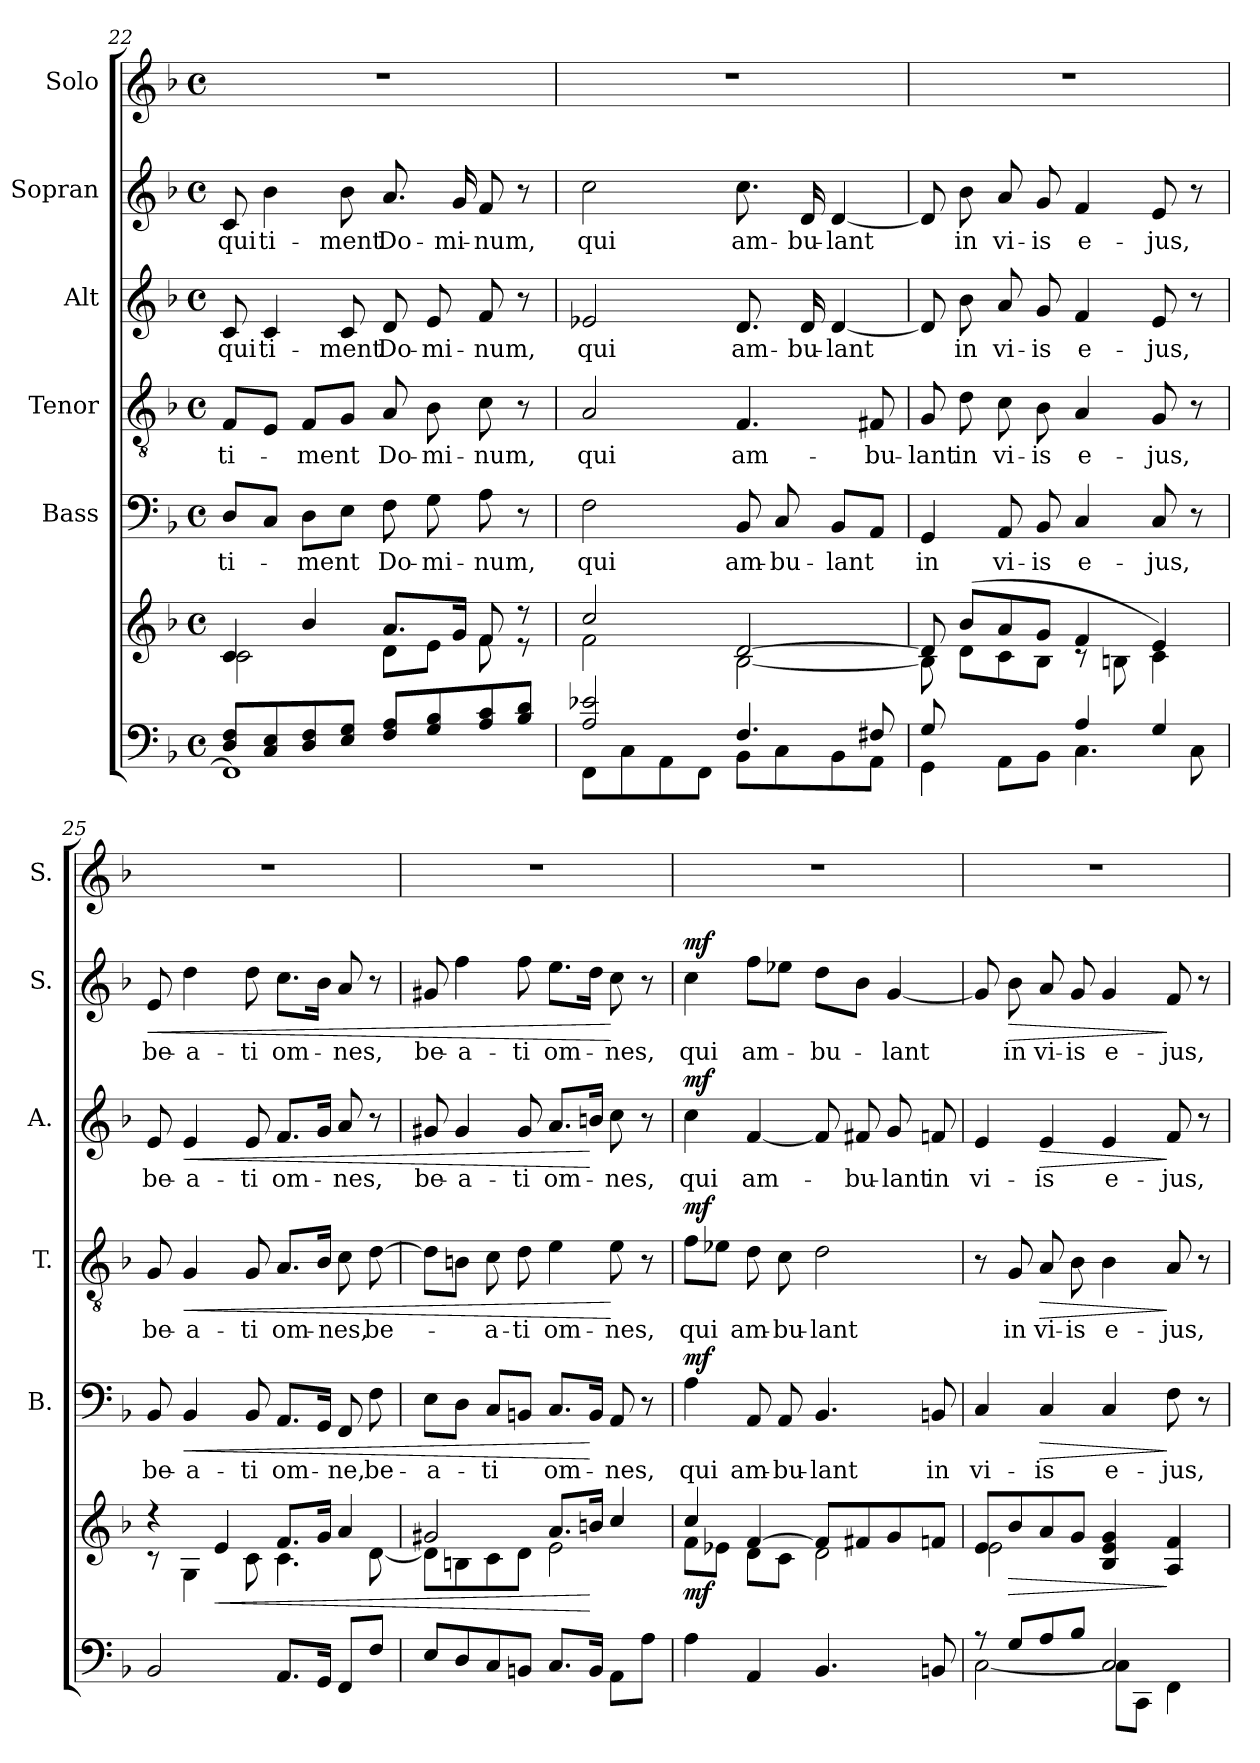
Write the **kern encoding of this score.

**kern	**kern	**dynam	**kern	**text	**dynam	**kern	**text	**dynam	**kern	**text	**dynam	**kern	**text	**dynam	**kern
*part6	*part6	*part6	*part5	*part5	*part5	*part4	*part4	*part4	*part3	*part3	*part3	*part2	*part2	*part2	*part1
*staff7	*staff6	*staff6/7	*staff5	*staff5	*staff5	*staff4	*staff4	*staff4	*staff3	*staff3	*staff3	*staff2	*staff2	*staff2	*staff1
*	*	*	*I"Bass	*	*	*I"Tenor	*	*	*I"Alt	*	*	*I"Sopran	*	*	*I"Solo
*	*	*	*I'B.	*	*	*I'T.	*	*	*I'A.	*	*	*I'S.	*	*	*I'S.
!!LO:LB:g=z
*clefF4	*clefG2	*	*clefF4	*	*	*clefGv2	*	*	*clefG2	*	*	*clefG2	*	*	*clefG2
*k[b-]	*k[b-]	*	*k[b-]	*	*	*k[b-]	*	*	*k[b-]	*	*	*k[b-]	*	*	*k[b-]
*F:	*F:	*	*F:	*	*	*F:	*	*	*F:	*	*	*F:	*	*	*F:
*M4/4	*M4/4	*	*M4/4	*	*	*M4/4	*	*	*M4/4	*	*	*M4/4	*	*	*M4/4
*met(c)	*met(c)	*	*met(c)	*	*	*met(c)	*	*	*met(c)	*	*	*met(c)	*	*	*met(c)
=22	=22	=22	=22	=22	=22	=22	=22	=22	=22	=22	=22	=22	=22	=22	=22
*^	*^	*	*	*	*	*	*	*	*	*	*	*	*	*	*
!	!	!	!	!	!	!LO:LY:b	!	!	!LO:LY:b	!	!	!LO:LY:b	!	!	!LO:LY:b	!	!
8D/ 8F/L	1FF]	4c/	2c\	.	8D/L	ti-	.	8F/L	ti-	.	8c/	qui	.	8c/	qui	.	1r
!	!	!	!	!	!	!	!	!	!	!	!	!LO:LY:b	!	!	!LO:LY:b	!	!
8C/ 8E/	.	.	.	.	8C/J	.	.	8E/J	.	.	4c/	ti-	.	4b-\	ti-	.	.
!	!	!	!	!	!	!LO:LY:b	!	!	!LO:LY:b	!	!	!	!	!	!	!	!
8D/ 8F/	.	4b-/	.	.	8D\L	-ment	.	8F/L	-ment	.	.	.	.	.	.	.	.
!	!	!	!	!	!	!	!	!	!	!	!	!LO:LY:b	!	!	!LO:LY:b	!	!
8E/ 8G/J	.	.	.	.	8E\J	.	.	8G/J	.	.	8c/	-ment	.	8b-\	-ment	.	.
!	!	!	!	!	!	!LO:LY:b	!	!	!LO:LY:b	!	!	!LO:LY:b	!	!	!LO:LY:b	!	!
8F/ 8A/L	.	8.a/L	8d\L	.	8F\	Do-	.	8A/	Do-	.	8d/	Do-	.	8.a/	Do-	.	.
!	!	!	!	!	!	!LO:LY:b	!	!	!LO:LY:b	!	!	!LO:LY:b	!	!	!	!	!
8G/ 8B-/	.	.	8e\J	.	8G\	-mi-	.	8B-\	-mi-	.	8e/	-mi-	.	.	.	.	.
!	!	!	!	!	!	!	!	!	!	!	!	!	!	!	!LO:LY:b	!	!
.	.	16g/Jk	.	.	.	.	.	.	.	.	.	.	.	16g/	-mi-	.	.
!	!	!	!	!	!	!LO:LY:b	!	!	!LO:LY:b	!	!	!LO:LY:b	!	!	!LO:LY:b	!	!
8A/ 8c/	.	8f/	8f\	.	8A\	-num,	.	8c\	-num,	.	8f/	-num,	.	8f/	-num,	.	.
8B-/ 8d/J	.	8r	8r	.	8r	.	.	8r	.	.	8r	.	.	8r	.	.	.
=23	=23	=23	=23	=23	=23	=23	=23	=23	=23	=23	=23	=23	=23	=23	=23	=23	=23
!	!	!	!	!	!	!LO:LY:b	!	!	!LO:LY:b	!	!	!LO:LY:b	!	!	!LO:LY:b	!	!
2A/ 2e-X/	8FF\L	2cc/	2f\	.	2F\	qui	.	2A/	qui	.	2e-X/	qui	.	2cc\	qui	.	1r
.	8C\	.	.	.	.	.	.	.	.	.	.	.	.	.	.	.	.
.	8AA\	.	.	.	.	.	.	.	.	.	.	.	.	.	.	.	.
.	8FF\J	.	.	.	.	.	.	.	.	.	.	.	.	.	.	.	.
!	!	!	!	!	!	!LO:LY:b	!	!	!LO:LY:b	!	!	!LO:LY:b	!	!	!LO:LY:b	!	!
4.F/	8BB-\L	[>2d/	[<2B-\	.	8BB-/	am-	.	4.F/	am-	.	8.d/	am-	.	8.cc\	am-	.	.
!	!	!	!	!	!	!LO:LY:b	!	!	!	!	!	!	!	!	!	!	!
.	8C\	.	.	.	8C/	-bu-	.	.	.	.	.	.	.	.	.	.	.
!	!	!	!	!	!	!	!	!	!	!	!	!LO:LY:b	!	!	!LO:LY:b	!	!
.	.	.	.	.	.	.	.	.	.	.	16d/	-bu-	.	16d/	-bu-	.	.
!	!	!	!	!	!	!LO:LY:b	!	!	!	!	!	!LO:LY:b	!	!	!LO:LY:b	!	!
.	8BB-\	.	.	.	8BB-/L	-lant	.	.	.	.	[4d/	-lant	.	[4d/	-lant	.	.
!	!	!	!	!	!	!	!	!	!LO:LY:b	!	!	!	!	!	!	!	!
8F#X/	8AA\J	.	.	.	8AA/J	.	.	8F#X/	-bu-	.	.	.	.	.	.	.	.
=24	=24	=24	=24	=24	=24	=24	=24	=24	=24	=24	=24	=24	=24	=24	=24	=24	=24
!	!	!	!	!	!	!LO:LY:b	!	!	!LO:LY:b	!	!	!	!	!	!	!	!
8G/	4GG\	8d/]	8B-\]	.	4GG/	in	.	8G/	-lant	.	8d/]	.	.	8d/]	.	.	1r
!	!	!	!	!	!	!	!	!	!LO:LY:b	!	!	!LO:LY:b	!	!	!LO:LY:b	!	!
4.ryy	.	(>8b-/L	8d\L	.	.	.	.	8d\	in	.	8b-\	in	.	8b-\	in	.	.
!	!	!	!	!	!	!LO:LY:b	!	!	!LO:LY:b	!	!	!LO:LY:b	!	!	!LO:LY:b	!	!
.	8AA\L	8a/	8c\	.	8AA/	vi-	.	8c\	vi-	.	8a/	vi-	.	8a/	vi-	.	.
!	!	!	!	!	!	!LO:LY:b	!	!	!LO:LY:b	!	!	!LO:LY:b	!	!	!LO:LY:b	!	!
.	8BB-\J	8g/J	8B-\J	.	8BB-/	-is	.	8B-\	-is	.	8g/	-is	.	8g/	-is	.	.
!	!	!	!	!	!	!LO:LY:b	!	!	!LO:LY:b	!	!	!LO:LY:b	!	!	!LO:LY:b	!	!
4A/	4.C\	4f/	8rB	.	4C/	e-	.	4A/	e-	.	4f/	e-	.	4f/	e-	.	.
.	.	.	8Bn\	.	.	.	.	.	.	.	.	.	.	.	.	.	.
!	!	!	!	!	!	!LO:LY:b	!	!	!LO:LY:b	!	!	!LO:LY:b	!	!	!LO:LY:b	!	!
4G/	.	4e/)	4c\	.	8C/	-jus,	.	8G/	-jus,	.	8e/	-jus,	.	8e/	-jus,	.	.
.	8C\	.	.	.	8r	.	.	8r	.	.	8r	.	.	8r	.	.	.
=25	=25	=25	=25	=25	=25	=25	=25	=25	=25	=25	=25	=25	=25	=25	=25	=25	=25
!	!	!	!	!	!	!LO:LY:b	!	!	!LO:LY:b	!	!	!LO:LY:b	!	!	!LO:LY:b	!LO:HP:b	!
*v	*v	*	*	*	*	*	*	*	*	*	*	*	*	*	*	*	*
2BB-/	4rcc	8rB	.	8BB-/	be-	.	8G/	be-	.	8e/	be-	.	8e/	be-	<	1r
!	!	!	!	!	!LO:LY:b	!LO:HP:b	!	!LO:LY:b	!LO:HP:b	!	!LO:LY:b	!LO:HP:b	!	!LO:LY:b	!	!
.	.	4G\	.	4BB-/	-a-	<	4G/	-a-	<	4e/	-a-	<	4dd\	-a-	.	.
!	!	!	!LO:HP:b	!	!	!	!	!	!	!	!	!	!	!	!	!
.	4e/	.	<	.	.	.	.	.	.	.	.	.	.	.	.	.
!	!	!	!	!	!LO:LY:b	!	!	!LO:LY:b	!	!	!LO:LY:b	!	!	!LO:LY:b	!	!
.	.	8c\	.	8BB-/	-ti	.	8G/	-ti	.	8e/	-ti	.	8dd\	-ti	.	.
!	!	!	!	!	!LO:LY:b	!	!	!LO:LY:b	!	!	!LO:LY:b	!	!	!LO:LY:b	!	!
8.AA/L	8.f/L	4.c\	.	8.AA/L	om-	.	8.A/L	om-	.	8.f/L	om-	.	8.cc\L	om-	.	.
16GG/Jk	16g/Jk	.	.	16GG/Jk	.	.	16B-/Jk	.	.	16g/Jk	.	.	16b-\Jk	.	.	.
!	!	!	!	!	!LO:LY:b	!	!	!LO:LY:b	!	!	!LO:LY:b	!	!	!LO:LY:b	!	!
8FF/L	4a/	.	.	8FF/	-ne,	.	8c\	-nes,	.	8a/	-nes,	.	8a/	-nes,	.	.
!	!	!	!	!	!LO:LY:b	!	!	!LO:LY:b	!	!	!	!	!	!	!	!
8F/J	.	[<8d\	.	8F\	be-	.	[8d\	be-	.	8r	.	.	8r	.	.	.
!!LO:PB:g=z
=26	=26	=26	=26	=26	=26	=26	=26	=26	=26	=26	=26	=26	=26	=26	=26	=26
!	!	!	!	!	!LO:LY:b	!	!	!	!	!	!LO:LY:b	!	!	!LO:LY:b	!	!
8E/L	2g#X/	8d\L]	.	8E\L	-a-	.	8d\L]	.	.	8g#X/	be-	.	8g#X/	be-	.	1r
!	!	!	!	!	!	!	!	!	!	!	!LO:LY:b	!	!	!LO:LY:b	!	!
8D/	.	8Bn\	.	8D\J	.	.	8Bn\J	.	.	4g#/	-a-	.	4ff\	-a-	.	.
!	!	!	!	!	!LO:LY:b	!	!	!LO:LY:b	!	!	!	!	!	!	!	!
8C/	.	8c\	.	8C/L	-ti	.	8c\	-a-	.	.	.	.	.	.	.	.
!	!	!	!	!	!	!	!	!LO:LY:b	!	!	!LO:LY:b	!	!	!LO:LY:b	!	!
8BBn/J	.	8d\J	.	8BBn/J	.	.	8d\	-ti	.	8g#/	-ti	.	8ff\	-ti	.	.
!	!	!	!	!	!LO:LY:b	!	!	!LO:LY:b	!	!	!LO:LY:b	!	!	!LO:LY:b	!	!
8.C/L	8.a/L	2e\	.	8.C/L	om-	.	4e\	om-	.	8.a/L	om-	.	8.ee\L	om-	.	.
16BB/Jk	16bn/Jk	.	[	16BB/Jk	.	[	.	.	.	16bn/Jk	.	[	16dd\Jk	.	.	.
!	!	!	!	!	!LO:LY:b	!	!	!LO:LY:b	!	!	!LO:LY:b	!	!	!LO:LY:b	!	!
8AA\L	4cc/	.	.	8AA/	-nes,	.	8e\	-nes,	[	8cc\	-nes,	.	8cc\	-nes,	[	.
8A\J	.	.	.	8r	.	.	8r	.	.	8r	.	.	8r	.	.	.
=27	=27	=27	=27	=27	=27	=27	=27	=27	=27	=27	=27	=27	=27	=27	=27	=27
!	!	!	!LO:DY:b	!	!LO:LY:b	!LO:DY:a	!	!LO:LY:b	!LO:DY:a	!	!LO:LY:b	!LO:DY:a	!	!LO:LY:b	!LO:DY:a	!
4A\	4cc/	8f\L	mf	4A\	qui	mf	8f\L	qui	mf	4cc\	qui	mf	4cc\	qui	mf	1r
.	.	8e-X\J	.	.	.	.	8e-X\J	.	.	.	.	.	.	.	.	.
!	!	!	!	!	!LO:LY:b	!	!	!LO:LY:b	!	!	!LO:LY:b	!	!	!LO:LY:b	!	!
4AA/	[>4f/	8d\L	.	8AA/	am-	.	8d\	am-	.	[4f/	am-	.	8ff\L	am-	.	.
!	!	!	!	!	!LO:LY:b	!	!	!LO:LY:b	!	!	!	!	!	!	!	!
.	.	8c\J	.	8AA/	-bu-	.	8c\	-bu-	.	.	.	.	8ee-X\J	.	.	.
!	!	!	!	!	!LO:LY:b	!	!	!LO:LY:b	!	!	!	!	!	!LO:LY:b	!	!
4.BB-/	8f/L]	2d\	.	4.BB-/	-lant	.	2d\	-lant	.	8f/]	.	.	8dd\L	-bu-	.	.
!	!	!	!	!	!	!	!	!	!	!	!LO:LY:b	!	!	!	!	!
.	8f#X/	.	.	.	.	.	.	.	.	8f#X/	-bu-	.	8b-\J	.	.	.
!	!	!	!	!	!	!	!	!	!	!	!LO:LY:b	!	!	!LO:LY:b	!	!
.	8g/	.	.	.	.	.	.	.	.	8g/	-lant	.	[4g/	-lant	.	.
!	!	!	!	!	!LO:LY:b	!	!	!	!	!	!LO:LY:b	!	!	!	!	!
8BBn/	8fn/J	.	.	8BBn/	in	.	.	.	.	8fn/	in	.	.	.	.	.
=28	=28	=28	=28	=28	=28	=28	=28	=28	=28	=28	=28	=28	=28	=28	=28	=28
*^	*	*	*	*	*	*	*	*	*	*	*	*	*	*	*	*
!	!	!	!	!	!	!LO:LY:b	!	!	!	!	!	!LO:LY:b	!	!	!	!	!
8rA	[<2C\	8e/L	2e\	.	4C/	vi-	.	8r	.	.	4e/	vi-	.	8g/]	.	.	1r
!	!	!	!	!LO:HP:b	!	!	!	!	!LO:LY:b	!	!	!	!	!	!LO:LY:b	!LO:HP:b	!
8G/L	.	8b-/	.	>	.	.	.	8G/	in	.	.	.	.	8b-\	in	>	.
!	!	!	!	!	!	!LO:LY:b	!LO:HP:b	!	!LO:LY:b	!LO:HP:b	!	!LO:LY:b	!LO:HP:b	!	!LO:LY:b	!	!
8A/	.	8a/	.	.	4C/	-is	>	8A/	vi-	>	4e/	-is	>	8a/	vi-	.	.
!	!	!	!	!	!	!	!	!	!LO:LY:b	!	!	!	!	!	!LO:LY:b	!	!
8B-/J	.	8g/J	.	.	.	.	.	8B-\	-is	.	.	.	.	8g/	-is	.	.
!	!	!	!	!	!	!LO:LY:b	!	!	!LO:LY:b	!	!	!LO:LY:b	!	!	!LO:LY:b	!	!
2C/	8C\L]	4B-/ 4e/ 4g/	2ryy	.	4C/	e-	.	4B-\	e-	.	4e/	e-	.	4g/	e-	.	.
.	8CC\J	.	.	.	.	.	.	.	.	.	.	.	.	.	.	.	.
!	!	!	!	!	!	!LO:LY:b	!	!	!LO:LY:b	!	!	!LO:LY:b	!	!	!LO:LY:b	!	!
.	4FF\	4A/ 4f/	.	]	8F\	-jus,	]	8A/	-jus,	]	8f/	-jus,	]	8f/	-jus,	]	.
.	.	.	.	.	8r	.	.	8r	.	.	8r	.	.	8r	.	.	.
*v	*v	*	*	*	*	*	*	*	*	*	*	*	*	*	*	*	*
*	*v	*v	*	*	*	*	*	*	*	*	*	*	*	*	*	*
=	=	=	=	=	=	=	=	=	=	=	=	=	=	=	=
*-	*-	*-	*-	*-	*-	*-	*-	*-	*-	*-	*-	*-	*-	*-	*-
